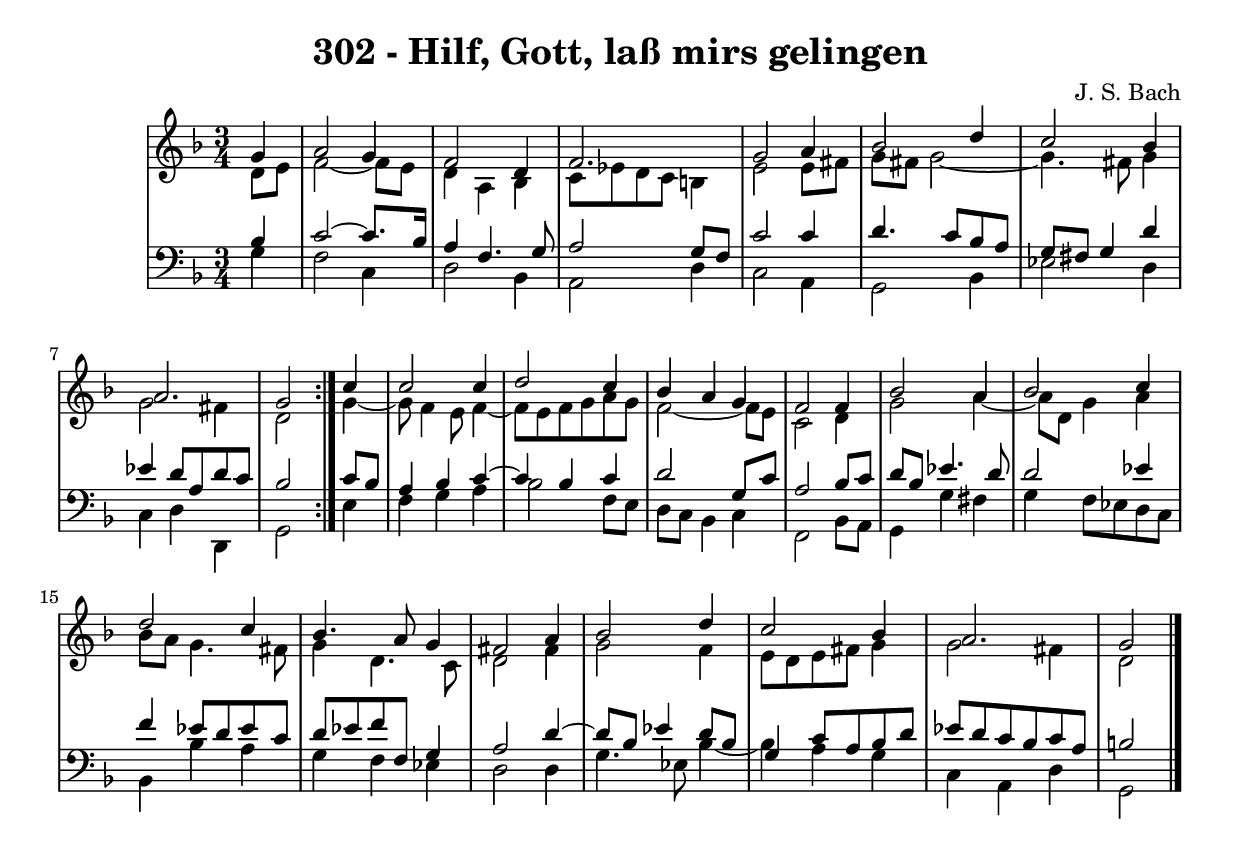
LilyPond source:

\version "2.10.33"

\header {
  title = "302 - Hilf, Gott, laß mirs gelingen"
  composer = "J. S. Bach"
}


global = {
  \time 3/4
  \key d \minor
}


soprano = \relative c'' {
  \repeat volta 2 {
    \partial 4 g4 
    a2 g4 
    f2 d4 
    f2. 
    g2 a4 
    bes2 d4     %5
    c2 bes4 
    a2. 
    g2 } c4 
  c2 c4 
  d2 c4   %10
  bes4 a4 g4 
  f2 f4 
  bes2 a4 
  bes2 c4 
  d2 c4   %15
  bes4. a8 g4 
  fis2 a4 
  bes2 d4 
  c2 bes4 
  a2.   %20
  g2
}

alto = \relative c' {
  \repeat volta 2 {
    \partial 4 d8  e8 
    f2~ f8 e8 
    d4 a4 bes4 
    c8 ees8 d8 c8 b4 
    e2 e8 fis8 
    g8 fis8 g2~     %5
    g4. fis8 g4 
    g2 fis4 
    d2 } g4~
  g8 f4 e8 f4~ 
  f8 e8 f8 g8 a8 g8   %10
  f2~ f8 e8 
  c2 d4 
  g2 a4~ 
  a8 d,8 g4 a4 
  bes8 a8 g4. fis8   %15
  g4 d4. c8 
  d2 fis4 
  g2 f4 
  e8 d8 e8 fis8 g4 
  g2 fis4   %20
  d2
}

tenor = \relative c' {
  \repeat volta 2 {
    \partial 4 bes4 
    c2~ c8. bes16 
    a4 f4. g8 
    a2 g8 f8 
    c'2 c4 
    d4. c8 bes8 a8     %5
    g8 fis8 g4 d'4 
    ees4 d8 a8 d8 c8 
    bes2 } c8 bes8 
  a4 bes4 c4~ 
  c4 bes4 c4   %10
  d2 g,8 c8 
  a2 bes8 c8 
  d8 bes8 ees4. d8 
  d2 ees4 
  f4 ees8 d8 ees8 c8   %15
  d8 ees8 f8 f,8 g4 
  a2 d4~ 
  d8 bes8 ees4 d8 bes8 
  g4 c8 a8 bes8 d8 
  ees8 d8 c8 bes8 c8 a8   %20
  b2
}

baixo = \relative c' {
  \repeat volta 2 {
    \partial 4 g4 
    f2 c4 
    d2 bes4 
    a2 d4 
    c2 a4 
    g2 bes4     %5
    ees2 d4 
    c4 d4 d,4 
    g2 } e'4 
  f4 g4 a4 
  bes2 f8 e8   %10
  d8 c8 bes4 c4 
  f,2 bes8 a8 
  g4 g'4 fis4 
  g4 f8 ees8 d8 c8 
  bes4 bes'4 a4   %15
  g4 f4 ees4 
  d2 d4 
  g4. ees8 bes'4~ 
  bes4 a4 g4 
  c,4 a4 d4   %20
  g,2
}

\score {
  <<
    \new StaffGroup <<
      \override StaffGroup.SystemStartBracket #'style = #'line 
      \new Staff {
        <<
          \global
          \new Voice = "soprano" { \voiceOne \soprano }
          \new Voice = "alto" { \voiceTwo \alto }
        >>
      }
      \new Staff {
        <<
          \global
          \clef "bass"
          \new Voice = "tenor" {\voiceOne \tenor }
          \new Voice = "baixo" { \voiceTwo \baixo \bar "|."}
        >>
      }
    >>
  >>
  \layout {}
  \midi {}
}